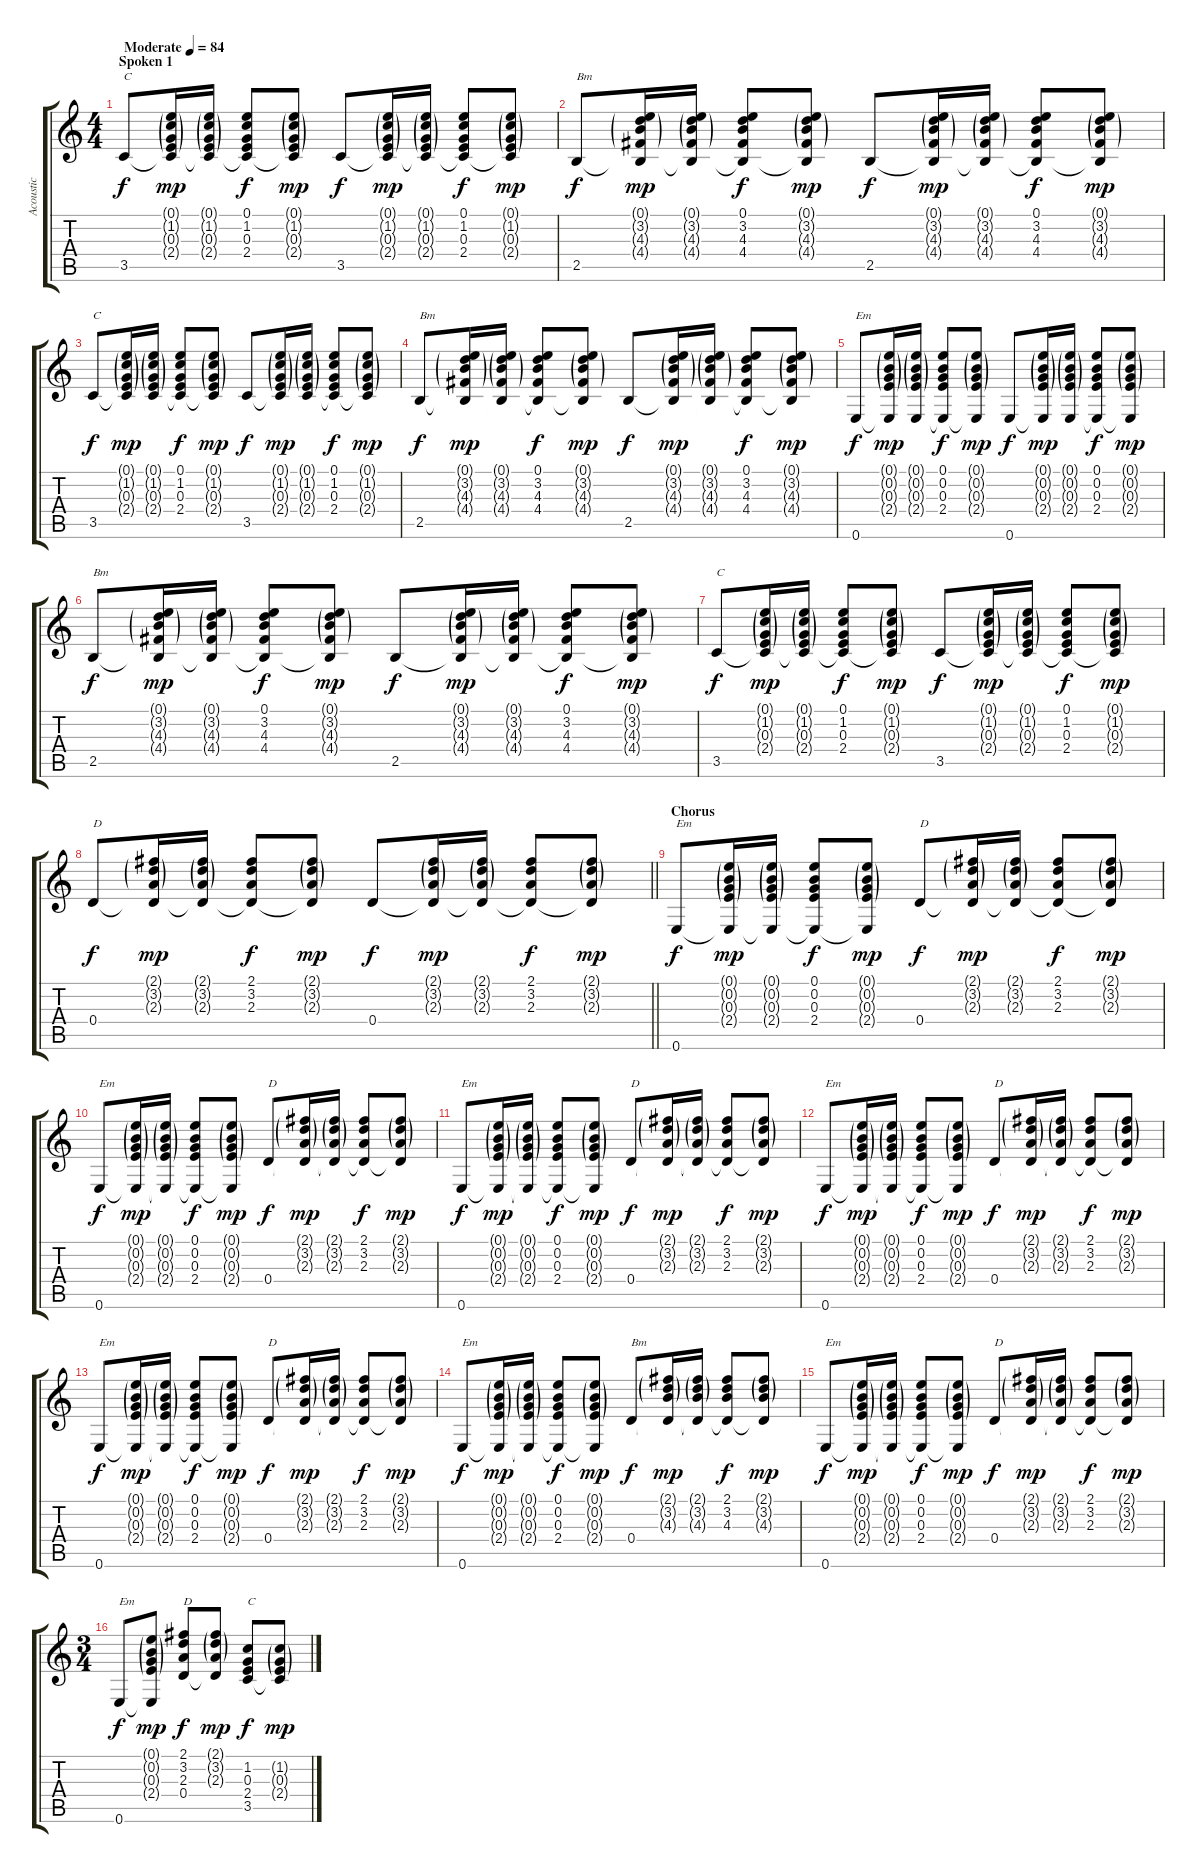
\track ("Acoustic" "Acoustic") {instrument acousticguitarsteel}
\staff {score tabs}
\tuning (E4 B3 G3 D3 A2 E2) {hide}
\ts (4 4)
\section ("" "Spoken 1")
\tempo (84 "Moderate")
\clef g2
\ks c
3.5.8{txt "C" dy f instrument acousticguitarsteel} (0.1{g} 1.2{g} 0.3{g} 2.4{g} 3.5{t}).16{dy mp} (0.1{g} 1.2{g} 0.3{g} 2.4{g} 3.5{t}).16 (0.1 1.2 0.3 2.4 3.5{t}).8{dy f} (0.1{g} 1.2{g} 0.3{g} 2.4{g} 3.5{t}).8{dy mp} 3.5.8{dy f} (0.1{g} 1.2{g} 0.3{g} 2.4{g} 3.5{t}).16{dy mp} (0.1{g} 1.2{g} 0.3{g} 2.4{g} 3.5{t}).16 (0.1 1.2 0.3 2.4 3.5{t}).8{dy f} (0.1{g} 1.2{g} 0.3{g} 2.4{g} 3.5{t}).8{dy mp} |
2.5.8{txt "Bm" dy f} (0.1{g} 3.2{g} 4.3{g} 4.4{g} 2.5{t}).16{dy mp} (0.1{g} 3.2{g} 4.3{g} 4.4{g} 2.5{t}).16 (0.1 3.2 4.3 4.4 2.5{t}).8{dy f} (0.1{g} 3.2{g} 4.3{g} 4.4{g} 2.5{t}).8{dy mp} 2.5.8{dy f} (0.1{g} 3.2{g} 4.3{g} 4.4{g} 2.5{t}).16{dy mp} (0.1{g} 3.2{g} 4.3{g} 4.4{g} 2.5{t}).16 (0.1 3.2 4.3 4.4 2.5{t}).8{dy f} (0.1{g} 3.2{g} 4.3{g} 4.4{g} 2.5{t}).8{dy mp} |
3.5.8{txt "C" dy f} (0.1{g} 1.2{g} 0.3{g} 2.4{g} 3.5{t}).16{dy mp} (0.1{g} 1.2{g} 0.3{g} 2.4{g} 3.5{t}).16 (0.1 1.2 0.3 2.4 3.5{t}).8{dy f} (0.1{g} 1.2{g} 0.3{g} 2.4{g} 3.5{t}).8{dy mp} 3.5.8{dy f} (0.1{g} 1.2{g} 0.3{g} 2.4{g} 3.5{t}).16{dy mp} (0.1{g} 1.2{g} 0.3{g} 2.4{g} 3.5{t}).16 (0.1 1.2 0.3 2.4 3.5{t}).8{dy f} (0.1{g} 1.2{g} 0.3{g} 2.4{g} 3.5{t}).8{dy mp} |
2.5.8{txt "Bm" dy f} (0.1{g} 3.2{g} 4.3{g} 4.4{g} 2.5{t}).16{dy mp} (0.1{g} 3.2{g} 4.3{g} 4.4{g} 2.5{t}).16 (0.1 3.2 4.3 4.4 2.5{t}).8{dy f} (0.1{g} 3.2{g} 4.3{g} 4.4{g} 2.5{t}).8{dy mp} 2.5.8{dy f} (0.1{g} 3.2{g} 4.3{g} 4.4{g} 2.5{t}).16{dy mp} (0.1{g} 3.2{g} 4.3{g} 4.4{g} 2.5{t}).16 (0.1 3.2 4.3 4.4 2.5{t}).8{dy f} (0.1{g} 3.2{g} 4.3{g} 4.4{g} 2.5{t}).8{dy mp} |
0.6.8{txt "Em" dy f} (0.1{g} 0.2{g} 0.3{g} 2.4{g} 0.6{t}).16{dy mp} (0.1{g} 0.2{g} 0.3{g} 2.4{g} 0.6{t}).16 (0.1 0.2 0.3 2.4 0.6{t}).8{dy f} (0.1{g} 0.2{g} 0.3{g} 2.4{g} 0.6{t}).8{dy mp} 0.6.8{dy f} (0.1{g} 0.2{g} 0.3{g} 2.4{g} 0.6{t}).16{dy mp} (0.1{g} 0.2{g} 0.3{g} 2.4{g} 0.6{t}).16 (0.1 0.2 0.3 2.4 0.6{t}).8{dy f} (0.1{g} 0.2{g} 0.3{g} 2.4{g} 0.6{t}).8{dy mp} |
2.5.8{txt "Bm" dy f} (0.1{g} 3.2{g} 4.3{g} 4.4{g} 2.5{t}).16{dy mp} (0.1{g} 3.2{g} 4.3{g} 4.4{g} 2.5{t}).16 (0.1 3.2 4.3 4.4 2.5{t}).8{dy f} (0.1{g} 3.2{g} 4.3{g} 4.4{g} 2.5{t}).8{dy mp} 2.5.8{dy f} (0.1{g} 3.2{g} 4.3{g} 4.4{g} 2.5{t}).16{dy mp} (0.1{g} 3.2{g} 4.3{g} 4.4{g} 2.5{t}).16 (0.1 3.2 4.3 4.4 2.5{t}).8{dy f} (0.1{g} 3.2{g} 4.3{g} 4.4{g} 2.5{t}).8{dy mp} |
3.5.8{txt "C" dy f} (0.1{g} 1.2{g} 0.3{g} 2.4{g} 3.5{t}).16{dy mp} (0.1{g} 1.2{g} 0.3{g} 2.4{g} 3.5{t}).16 (0.1 1.2 0.3 2.4 3.5{t}).8{dy f} (0.1{g} 1.2{g} 0.3{g} 2.4{g} 3.5{t}).8{dy mp} 3.5.8{dy f} (0.1{g} 1.2{g} 0.3{g} 2.4{g} 3.5{t}).16{dy mp} (0.1{g} 1.2{g} 0.3{g} 2.4{g} 3.5{t}).16 (0.1 1.2 0.3 2.4 3.5{t}).8{dy f} (0.1{g} 1.2{g} 0.3{g} 2.4{g} 3.5{t}).8{dy mp} |
\barLineRight lightlight
0.4.8{txt "D" dy f} (2.1{g} 3.2{g} 2.3{g} 0.4{t}).16{dy mp} (2.1{g} 3.2{g} 2.3{g} 0.4{t}).16 (2.1 3.2 2.3 0.4{t}).8{dy f} (2.1{g} 3.2{g} 2.3{g} 0.4{t}).8{dy mp} 0.4.8{dy f} (2.1{g} 3.2{g} 2.3{g} 0.4{t}).16{dy mp} (2.1{g} 3.2{g} 2.3{g} 0.4{t}).16 (2.1 3.2 2.3 0.4{t}).8{dy f} (2.1{g} 3.2{g} 2.3{g} 0.4{t}).8{dy mp} |
\section ("" "Chorus")
0.6.8{txt "Em" dy f} (0.1{g} 0.2{g} 0.3{g} 2.4{g} 0.6{t}).16{dy mp} (0.1{g} 0.2{g} 0.3{g} 2.4{g} 0.6{t}).16 (0.1 0.2 0.3 2.4 0.6{t}).8{dy f} (0.1{g} 0.2{g} 0.3{g} 2.4{g} 0.6{t}).8{dy mp} 0.4.8{txt "D" dy f} (2.1{g} 3.2{g} 2.3{g} 0.4{t}).16{dy mp} (2.1{g} 3.2{g} 2.3{g} 0.4{t}).16 (2.1 3.2 2.3 0.4{t}).8{dy f} (2.1{g} 3.2{g} 2.3{g} 0.4{t}).8{dy mp} |
0.6.8{txt "Em" dy f} (0.1{g} 0.2{g} 0.3{g} 2.4{g} 0.6{t}).16{dy mp} (0.1{g} 0.2{g} 0.3{g} 2.4{g} 0.6{t}).16 (0.1 0.2 0.3 2.4 0.6{t}).8{dy f} (0.1{g} 0.2{g} 0.3{g} 2.4{g} 0.6{t}).8{dy mp} 0.4.8{txt "D" dy f} (2.1{g} 3.2{g} 2.3{g} 0.4{t}).16{dy mp} (2.1{g} 3.2{g} 2.3{g} 0.4{t}).16 (2.1 3.2 2.3 0.4{t}).8{dy f} (2.1{g} 3.2{g} 2.3{g} 0.4{t}).8{dy mp} |
0.6.8{txt "Em" dy f} (0.1{g} 0.2{g} 0.3{g} 2.4{g} 0.6{t}).16{dy mp} (0.1{g} 0.2{g} 0.3{g} 2.4{g} 0.6{t}).16 (0.1 0.2 0.3 2.4 0.6{t}).8{dy f} (0.1{g} 0.2{g} 0.3{g} 2.4{g} 0.6{t}).8{dy mp} 0.4.8{txt "D" dy f} (2.1{g} 3.2{g} 2.3{g} 0.4{t}).16{dy mp} (2.1{g} 3.2{g} 2.3{g} 0.4{t}).16 (2.1 3.2 2.3 0.4{t}).8{dy f} (2.1{g} 3.2{g} 2.3{g} 0.4{t}).8{dy mp} |
0.6.8{txt "Em" dy f} (0.1{g} 0.2{g} 0.3{g} 2.4{g} 0.6{t}).16{dy mp} (0.1{g} 0.2{g} 0.3{g} 2.4{g} 0.6{t}).16 (0.1 0.2 0.3 2.4 0.6{t}).8{dy f} (0.1{g} 0.2{g} 0.3{g} 2.4{g} 0.6{t}).8{dy mp} 0.4.8{txt "D" dy f} (2.1{g} 3.2{g} 2.3{g} 0.4{t}).16{dy mp} (2.1{g} 3.2{g} 2.3{g} 0.4{t}).16 (2.1 3.2 2.3 0.4{t}).8{dy f} (2.1{g} 3.2{g} 2.3{g} 0.4{t}).8{dy mp} |
0.6.8{txt "Em" dy f} (0.1{g} 0.2{g} 0.3{g} 2.4{g} 0.6{t}).16{dy mp} (0.1{g} 0.2{g} 0.3{g} 2.4{g} 0.6{t}).16 (0.1 0.2 0.3 2.4 0.6{t}).8{dy f} (0.1{g} 0.2{g} 0.3{g} 2.4{g} 0.6{t}).8{dy mp} 0.4.8{txt "D" dy f} (2.1{g} 3.2{g} 2.3{g} 0.4{t}).16{dy mp} (2.1{g} 3.2{g} 2.3{g} 0.4{t}).16 (2.1 3.2 2.3 0.4{t}).8{dy f} (2.1{g} 3.2{g} 2.3{g} 0.4{t}).8{dy mp} |
0.6.8{txt "Em" dy f} (0.1{g} 0.2{g} 0.3{g} 2.4{g} 0.6{t}).16{dy mp} (0.1{g} 0.2{g} 0.3{g} 2.4{g} 0.6{t}).16 (0.1 0.2 0.3 2.4 0.6{t}).8{dy f} (0.1{g} 0.2{g} 0.3{g} 2.4{g} 0.6{t}).8{dy mp} 0.4.8{txt "Bm" dy f} (2.1{g} 3.2{g} 4.3{g} 0.4{t}).16{dy mp} (2.1{g} 3.2{g} 4.3{g} 0.4{t}).16 (2.1 3.2 4.3 0.4{t}).8{dy f} (2.1{g} 3.2{g} 4.3{g} 0.4{t}).8{dy mp} |
0.6.8{txt "Em" dy f} (0.1{g} 0.2{g} 0.3{g} 2.4{g} 0.6{t}).16{dy mp} (0.1{g} 0.2{g} 0.3{g} 2.4{g} 0.6{t}).16 (0.1 0.2 0.3 2.4 0.6{t}).8{dy f} (0.1{g} 0.2{g} 0.3{g} 2.4{g} 0.6{t}).8{dy mp} 0.4.8{txt "D" dy f} (2.1{g} 3.2{g} 2.3{g} 0.4{t}).16{dy mp} (2.1{g} 3.2{g} 2.3{g} 0.4{t}).16 (2.1 3.2 2.3 0.4{t}).8{dy f} (2.1{g} 3.2{g} 2.3{g} 0.4{t}).8{dy mp} |
\ts (3 4)
0.6.8{txt "Em" dy f} (0.1{g} 0.2{g} 0.3{g} 2.4{g} 0.6{t}).8{dy mp} (2.1 3.2 2.3 0.4).8{txt "D" dy f} (2.1{g} 3.2{g} 2.3{g} 0.4{t}).8{dy mp} (1.2 0.3 2.4 3.5).8{txt "C" dy f} (1.2{g} 0.3{g} 2.4{g} 3.5{t}).8{dy mp}
